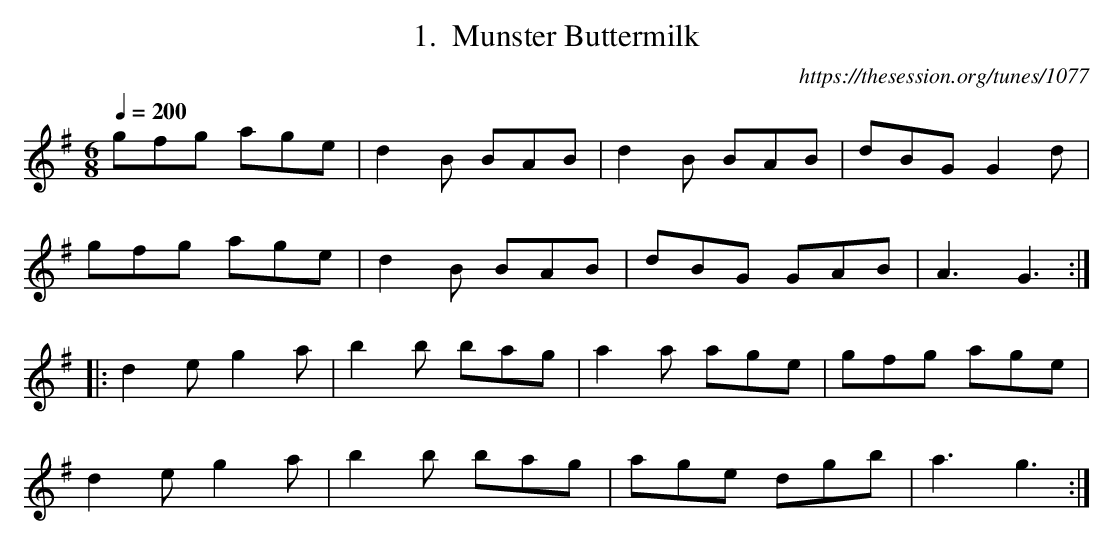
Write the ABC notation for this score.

X:1
T:Munster Buttermilk
C:https://thesession.org/tunes/1077
M:6/8
L:1/8
K:Gmaj
Q:1/4=200
gfg age|d2B BAB|d2B BAB|dBG G2d|
gfg age|d2B BAB|dBG GAB|A3 G3:|
|:d2e g2a|b2b bag|a2a age|gfg age|
d2e g2a|b2b bag|age dgb|a3 g3:|
